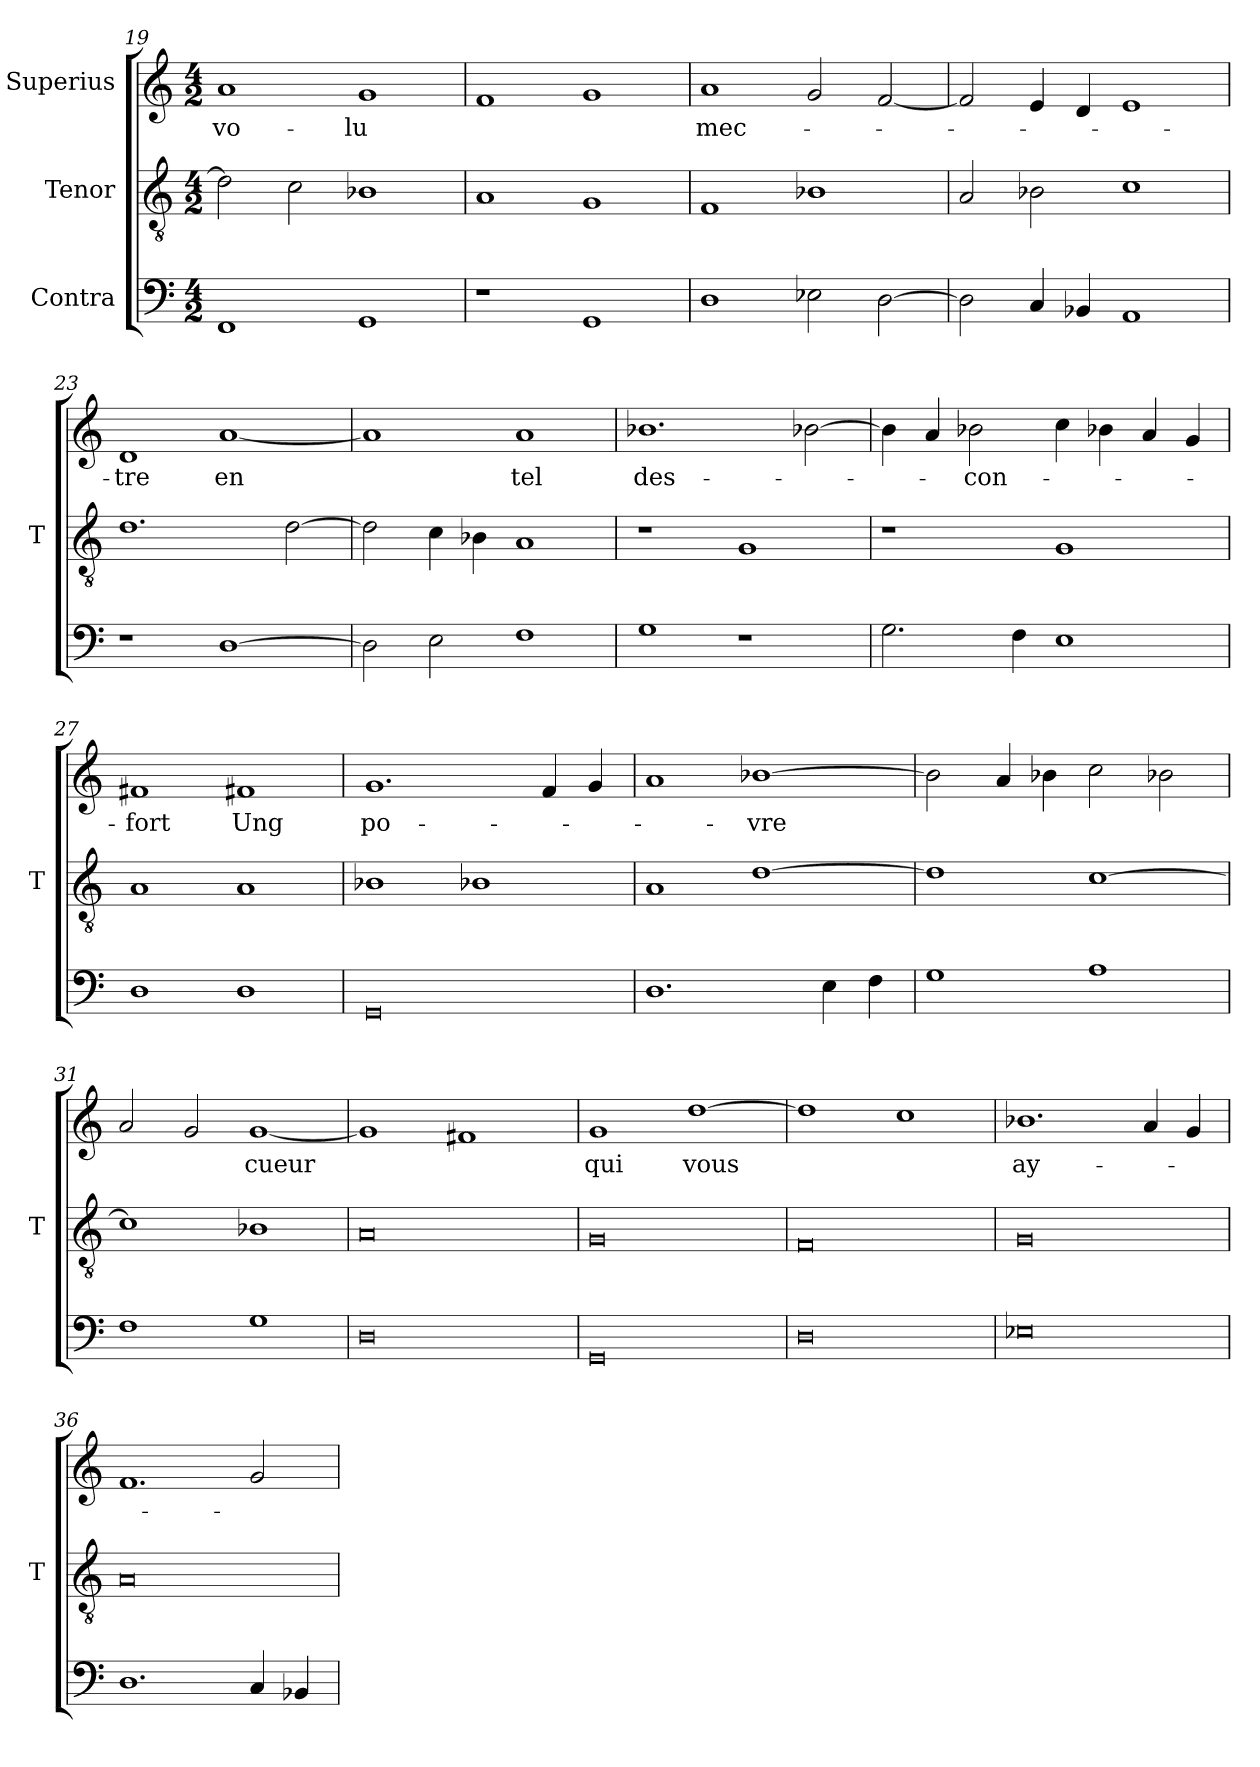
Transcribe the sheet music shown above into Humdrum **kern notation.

**kern	**kern	**kern	**text
*part3	*part2	*part1	*part1
*staff3	*staff2	*staff1	*staff1
*I"Contra	*I"Tenor	*I"Superius	*
*	*I'T	*	*
*clefF4	*clefGv2	*clefG2	*
*M4/2	*M4/2	*M4/2	*
=19	=19	=19	=19
1FF	2d]	1a	vo-
.	2c	.	.
1GG	1B-X	1g	-lu
=20	=20	=20	=20
1r	1A	1f	.
1GG	1G	1g	.
=21	=21	=21	=21
1D	1F	1a	mec-
2E-X	1B-X	2g	.
[2D	.	[2f	.
=22	=22	=22	=22
2D]	2A	2f]	.
4C	2B-X	4e	.
4BB-X	.	4d	.
1AA	1c	1e	.
=23	=23	=23	=23
1r	1.d	1d	-tre
[1D	.	[1a	-en
.	[2d	.	.
=24	=24	=24	=24
2D]	2d]	1a]	.
2E	4c	.	.
.	4B-X	.	.
1F	1A	1a	-tel
=25	=25	=25	=25
1G	1r	1.b-X	des-
1r	1G	.	.
.	.	[2b-X	.
=26	=26	=26	=26
2.G	1r	4b-]	.
.	.	4a	.
.	.	2b-X	-con-
4F	.	.	.
1E	1G	4cc	.
.	.	4b-X	.
.	.	4a	.
.	.	4g	.
=27	=27	=27	=27
1D	1A	1f#X	-fort
1D	1A	1f#X	-Ung
=28	=28	=28	=28
0GG	1B-X	1.g	po-
.	1B-X	.	.
.	.	4f	.
.	.	4g	.
=29	=29	=29	=29
1.D	1A	1a	.
.	[1d	[1b-X	-vre
4E	.	.	.
4F	.	.	.
=30	=30	=30	=30
1G	1d]	2b-]	.
.	.	4a	.
.	.	4b-X	.
1A	[1c	2cc	.
.	.	2b-X	.
=31	=31	=31	=31
1F	1c]	2a	.
.	.	2g	.
1G	1B-X	[1g	-cueur
=32	=32	=32	=32
0D	0A	1g]	.
.	.	1f#X	.
=33	=33	=33	=33
0GG	0G	1g	-qui
.	.	[1dd	-vous
=34	=34	=34	=34
0D	0F	1dd]	.
.	.	1cc	.
=35	=35	=35	=35
0E-X	0G	1.b-X	ay-
.	.	4a	.
.	.	4g	.
=36	=36	=36	=36
1.D	0A	1.f	.
4C	.	2g	.
4BB-X	.	.	.
=	=	=	=
*-	*-	*-	*-
